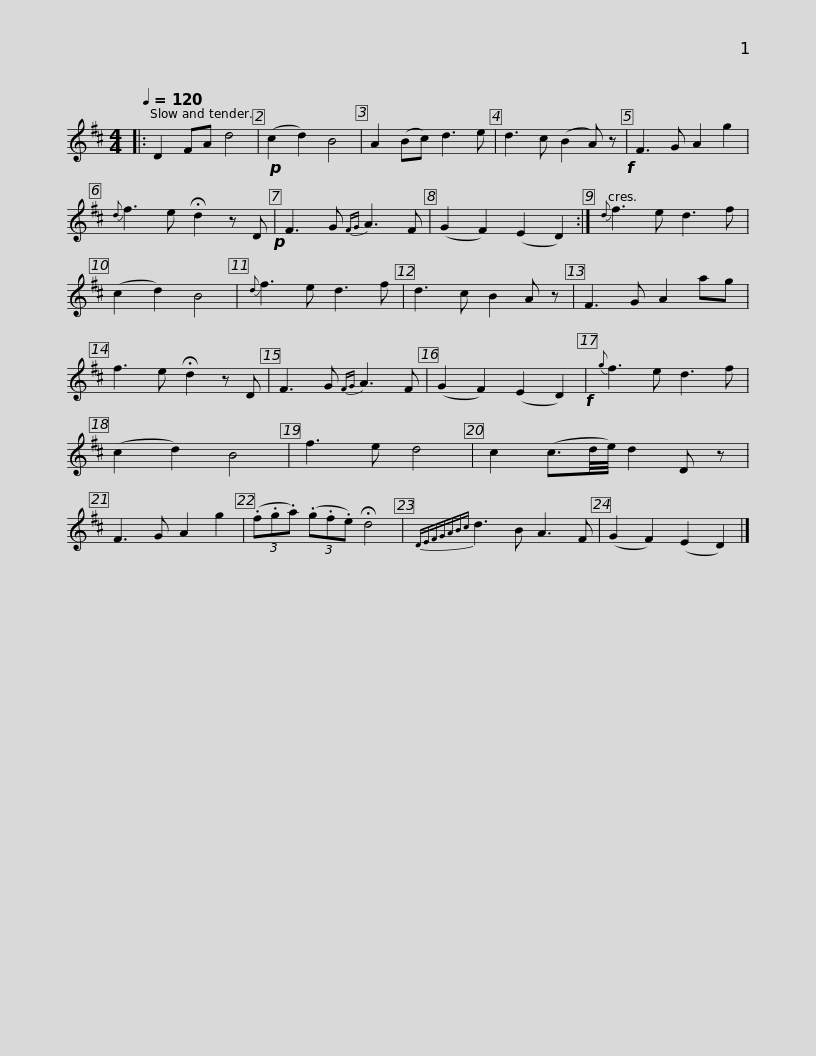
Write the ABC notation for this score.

X:1
L:1/8
Q:1/4=120
M:4/4
I:linebreak $
K:D
V:1 treble
V:1
|: D2 FA d4 |!p! (c2 d2) B4 | A2 (Bc) d3 e | d3 c (B2 A) z!f! | F3 G A2 g2 | %5
{d} f3 e !fermata!d2 z D!p! | F3 G{FG} A3 F |$ (G2 F2) (E2 D2) :|{d} f3 e d3 f | (c2 d2) B4 | %10
{d} f3 e d3 f | d3 c B2 A z | F3 G A2 ag | f3 e !fermata!d2 z D |$ F3 G{FG} A3 F | %15
 (G2 F2) (E2 D2)!f! |{g} f3 e d3 f | (c2 d2) B4 | f3 e d4 | c2 (c3/2d/4e/4) d2 D z | %20
 F3 G A2 g2 |$ (3(.f.g.a) (3(.g.f.e) !fermata!d4 |{DEFGABc} d3 B A3 F | (G2 F2) (E2 D2) |] %24
